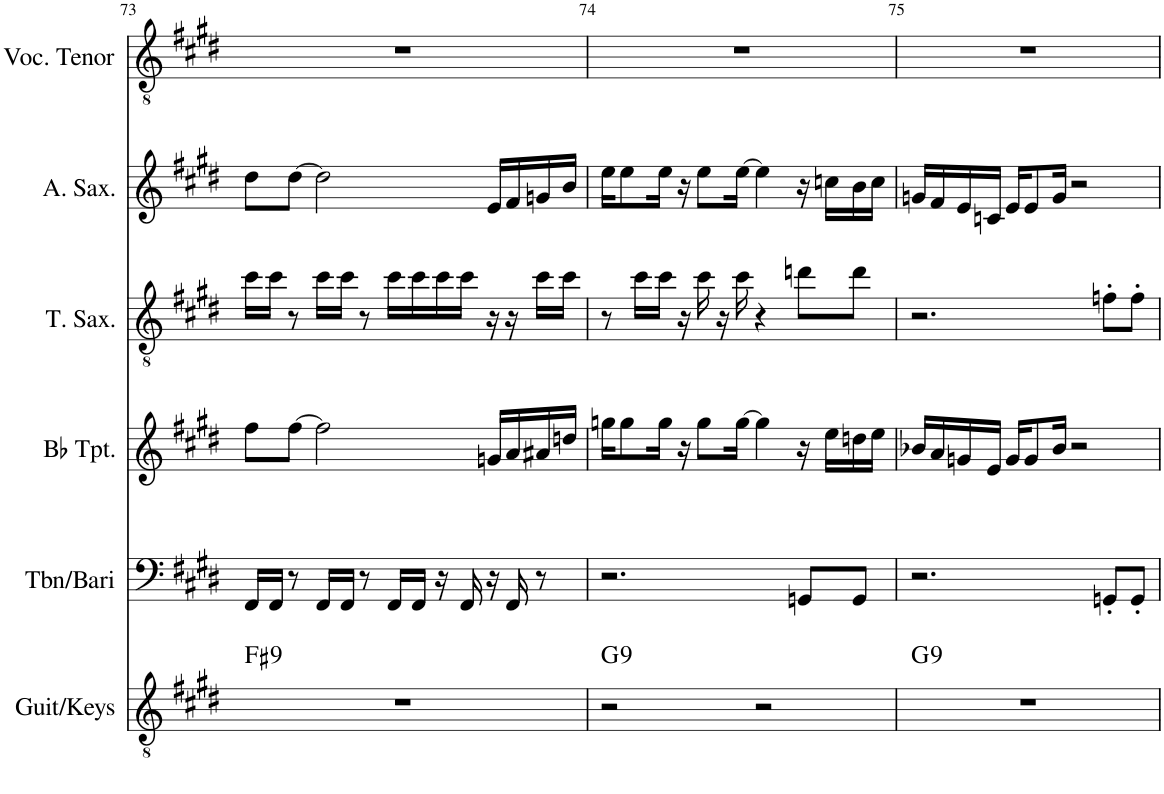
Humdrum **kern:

**kern	**harte	**kern	**kern	**kern	**kern	**kern
*part6	*part6	*part5	*part4	*part3	*part2	*part1
*staff6	*	*staff5	*staff4	*staff3	*staff2	*staff1
*I"Guit/Keys	*	*I"Tbn/Bari	*I"Bb Trumpet	*I"T. Sax.	*I"Alto Sax	*I"Voc. Tenor
*I'Guit/Keys	*	*I'Tbn/Bari	*I'Bb Tpt.	*I'T. Sax.	*I'A. Sax.	*I'Voc. Tenor
!!LO:PB:g=z
*clefGv2	*	*clefF4	*clefG2	*clefGv2	*clefG2	*clefGv2
*	*	*	*ITrd1c2	*ITrd8c14	*ITrd5c9	*
*k[f#c#g#d#]	*	*k[f#c#g#d#]	*k[f#c#g#d#]	*k[f#c#g#d#]	*k[f#c#g#d#]	*k[f#c#g#d#]
*M4/4	*	*M4/4	*M4/4	*M4/4	*M4/4	*M4/4
=73	=73	=73	=73	=73	=73	=73
!	!LO:H:kt=9	!	!	!	!	!
1r	F#:9	16FF#/LL	8ff#\L	16cc#\LL	8dd#\L	1r
.	.	16FF#/JJ	.	16cc#\JJ	.	.
.	.	8r	[8ff#\J	8r	[8dd#\J	.
.	.	16FF#/LL	2ff#\]	16cc#\LL	2dd#\]	.
.	.	16FF#/JJ	.	16cc#\JJ	.	.
.	.	8r	.	8r	.	.
.	.	16FF#/LL	.	16cc#\LL	.	.
.	.	16FF#/JJ	.	16cc#\	.	.
.	.	16r	.	16cc#\	.	.
.	.	16FF#/	.	16cc#\JJ	.	.
.	.	16r	16gn/LL	16r	16e/LL	.
.	.	16FF#/	16a/	16r	16f#/	.
.	.	8r	16a#X/	16cc#\LL	16gn/	.
.	.	.	16ddn/JJ	16cc#\JJ	16b/JJ	.
=74	=74	=74	=74	=74	=74	=74
!	!LO:H:kt=9	!	!	!	!	!
2r	G:9	2.r	16ggn\KL	8r	16ee\KL	1r
.	.	.	8gg\	.	8ee\	.
.	.	.	.	16cc#\LL	.	.
.	.	.	16gg\Jk	16cc#\JJ	16ee\Jk	.
.	.	.	16r	16r	16r	.
.	.	.	8gg\L	16cc#\	8ee\L	.
.	.	.	.	16r	.	.
.	.	.	[16gg\Jk	16cc#\	[16ee\Jk	.
2r	.	.	4gg\]	4r	4ee\]	.
.	.	8GGn/L	16r	8ddn\L	16r	.
.	.	.	16ee\LL	.	16ccn\LL	.
.	.	8GG/J	16ddn\	8dd\J	16b\	.
.	.	.	16ee\JJ	.	16cc\JJ	.
=75	=75	=75	=75	=75	=75	=75
!	!LO:H:kt=9	!	!	!	!	!
1r	G:9	2.r	16b-X/LL	2.r	16gn/LL	1r
.	.	.	16a/	.	16f#/	.
.	.	.	16gn/	.	16e/	.
.	.	.	16e/JJ	.	16cn/JJ	.
.	.	.	16g/KL	.	16e/KL	.
.	.	.	8g/	.	8e/	.
.	.	.	16b-/Jk	.	16g/Jk	.
.	.	.	2r	.	2r	.
.	.	8GGn'/L	.	8fn'\L	.	.
.	.	8GG'/J	.	8f'\J	.	.
=	=	=	=	=	=	=
*-	*-	*-	*-	*-	*-	*-
